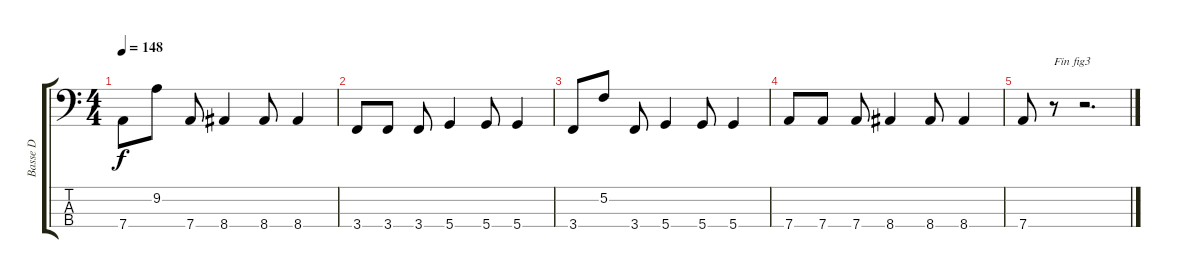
\track ("Basse D" "Basse D") {instrument electricbasspick}
\staff {score tabs}
\tuning (F2 C2 G1 D1) {hide}
\ts (4 4)
\tempo 148
\clef f4
\ks c
7.4.8{dy f} 9.2.8 7.4.8 8.4.4 8.4.8 8.4.4 |
3.4.8 3.4.8 3.4.8 5.4.4 5.4.8 5.4.4 |
3.4.8 5.2.8 3.4.8 5.4.4 5.4.8 5.4.4 |
7.4.8 7.4.8 7.4.8 8.4.4 8.4.8 8.4.4 |
7.4.8 r.8{txt "Fin fig3"} r.2{d}
